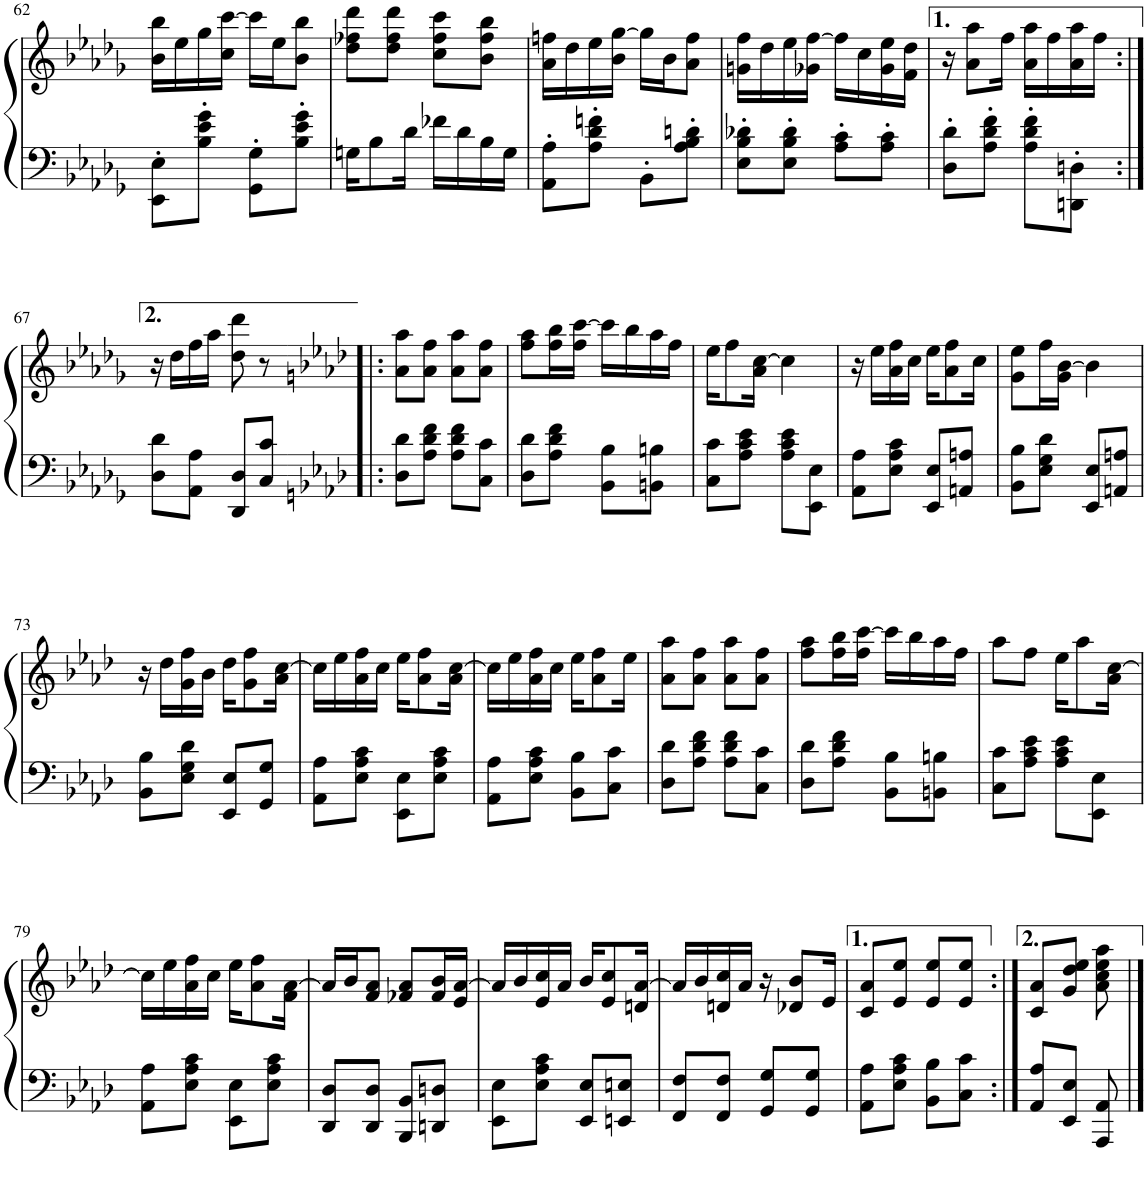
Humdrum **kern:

**kern	**kern
*part1	*part1
*staff2	*staff1
*I"Piano	*
*I'Pno	*
!!LO:PB:g=z
*clefF4	*clefG2
*k[b-e-a-d-g-]	*k[b-e-a-d-g-]
*M2/4	*M2/4
=62	=62
8EE-\' 8E-\'L	16b-\ 16bb-\LL
.	16ee-\
8B-\' 8e-\' 8g-\'J	16gg-\
.	16cc\ [16ccc\JJ
8GG-\' 8G-\'L	16ccc\LL]
.	16ee-\J
8B-\' 8e-\' 8g-\'J	8b-\ 8bb-\J
=63	=63
16Gn\KL	8dd-\ 8ff-X\ 8ddd-\L
8B-\	.
.	8dd-\ 8ff-X\ 8ddd-\J
16d-\Jk	.
16f-X\LL	8cc\ 8ff-X\ 8ccc\L
16d-\	.
16B-\	8b-\ 8ff-X\ 8bb-\J
16G\JJ	.
=64	=64
8AA-\' 8A-\'L	16a-\ 16ffn\LL
.	16dd-\
8A-\' 8d-\' 8fn\'J	16ee-\
.	16b-\ [16gg-\JJ
8BB-'\L	16gg-\LL]
.	16b-\J
8A-\' 8B-\' 8dn\'J	8a-\ 8ff\J
=65	=65
8E-\' 8B-\' 8d-X\'L	16gn\ 16ff\LL
.	16dd-\
8E-\' 8B-\' 8d-\'J	16ee-\
.	16g-X\ [16ff\JJ
8A-\' 8c\'L	16ff\LL]
.	16cc\
8A-\' 8c\'J	16g-\ 16ee-\
.	16f\ 16dd-\JJ
=66	=66
8D-\' 8d-\'L	16r
.	8a-\ 8aa-\L
8A-\' 8d-\' 8f\'J	.
.	16ff\Jk
8A-\' 8d-\' 8f\'L	16a-\ 16aa-\LL
.	16ff\
8DDn\' 8Dn\'J	16a-\ 16aa-\
.	16ff\JJ
!!LO:LB:g=z
=67:|!	=67:|!
8D-\ 8d-\L	16r
.	16dd-\LL
8AA-\ 8A-\J	16ff\
.	16aa-\JJ
8DD-/ 8D-/L	8dd-\ 8ddd-\
8C/ 8c/J	8r
=68!|:	=68!|:
*k[b-e-a-d-]	*k[b-e-a-d-]
8D-\ 8d-\L	8a-\ 8aa-\L
8A-\ 8d-\ 8f\J	8a-\ 8ff\J
8A-\ 8d-\ 8f\L	8a-\ 8aa-\L
8C\ 8c\J	8a-\ 8ff\J
=69	=69
8D-\ 8d-\L	8ff\ 8aa-\L
8A-\ 8d-\ 8f\J	16ff\ 16bb-\L
.	16ff\ [16ccc\JJ
8BB-\ 8B-\L	16ccc\LL]
.	16bb-\
8BBn\ 8Bn\J	16aa-\
.	16ff\JJ
=70	=70
8C\ 8c\L	16ee-\KL
.	8ff\
8A-\ 8c\ 8e-\J	.
.	16a-\ [16cc\Jk
8A-\ 8c\ 8e-\L	4cc\]
8EE-\ 8E-\J	.
=71	=71
8AA-\ 8A-\L	16r
.	16ee-\LL
8E-\ 8A-\ 8c\J	16a-\ 16ff\
.	16cc\JJ
8EE-/ 8E-/L	16ee-\KL
.	8a-\ 8ff\
8AAn/ 8An/J	.
.	16cc\Jk
=72	=72
8BB-\ 8B-\L	8g\ 8ee-\L
8E-\ 8G\ 8d-\J	16ff\L
.	16g\ [16b-\JJ
8EE-/ 8E-/L	4b-\]
8AAn/ 8An/J	.
!!LO:LB:g=z
=73	=73
8BB-\ 8B-\L	16r
.	16dd-\LL
8E-\ 8G\ 8d-\J	16g\ 16ff\
.	16b-\JJ
8EE-/ 8E-/L	16dd-\KL
.	8g\ 8ff\
8GG/ 8G/J	.
.	16a-\ [16cc\Jk
=74	=74
8AA-\ 8A-\L	16cc\LL]
.	16ee-\
8E-\ 8A-\ 8c\J	16a-\ 16ff\
.	16cc\JJ
8EE-\ 8E-\L	16ee-\KL
.	8a-\ 8ff\
8E-\ 8A-\ 8c\J	.
.	16a-\ [16cc\Jk
=75	=75
8AA-\ 8A-\L	16cc\LL]
.	16ee-\
8E-\ 8A-\ 8c\J	16a-\ 16ff\
.	16cc\JJ
8BB-\ 8B-\L	16ee-\KL
.	8a-\ 8ff\
8C\ 8c\J	.
.	16ee-\Jk
=76	=76
8D-\ 8d-\L	8a-\ 8aa-\L
8A-\ 8d-\ 8f\J	8a-\ 8ff\J
8A-\ 8d-\ 8f\L	8a-\ 8aa-\L
8C\ 8c\J	8a-\ 8ff\J
=77	=77
8D-\ 8d-\L	8ff\ 8aa-\L
8A-\ 8d-\ 8f\J	16ff\ 16bb-\L
.	16ff\ [16ccc\JJ
8BB-\ 8B-\L	16ccc\LL]
.	16bb-\
8BBn\ 8Bn\J	16aa-\
.	16ff\JJ
=78	=78
8C\ 8c\L	8aa-\L
8A-\ 8c\ 8e-\J	8ff\J
8A-\ 8c\ 8e-\L	16ee-\KL
.	8aa-\
8EE-\ 8E-\J	.
.	16a-\ [16cc\Jk
!!LO:LB:g=z
=79	=79
8AA-\ 8A-\L	16cc\LL]
.	16ee-\
8E-\ 8A-\ 8c\J	16a-\ 16ff\
.	16cc\JJ
8EE-\ 8E-\L	16ee-\KL
.	8a-\ 8ff\
8E-\ 8A-\ 8c\J	.
.	16f\ [16a-\Jk
=80	=80
8DD-/ 8D-/L	16a-/LL]
.	16b-/J
8DD-/ 8D-/J	8f/ 8a-/J
8BBB-/ 8BB-/L	8f-X/ 8a-/L
8DDn/ 8Dn/J	16f-X/ 16b-/L
.	16e-/ [16a-/JJ
=81	=81
8EE-\ 8E-\L	16a-/LL]
.	16b-/
8E-\ 8A-\ 8c\J	16e-/ 16cc/
.	16a-/JJ
8EE-/ 8E-/L	16b-/KL
.	8e-/ 8cc/
8EEn/ 8En/J	.
.	16dn/ [16a-/Jk
=82	=82
8FF/ 8F/L	16a-/LL]
.	16b-/
8FF/ 8F/J	16dn/ 16cc/
.	16a-/JJ
8GG/ 8G/L	16r
.	8d-X/ 8b-/L
8GG/ 8G/J	.
.	16e-/Jk
=83	=83
8AA-\ 8A-\L	8c/ 8a-/L
8E-\ 8A-\ 8c\J	8e-/ 8ee-/J
8BB-\ 8B-\L	8e-/ 8ee-/L
8C\ 8c\J	8e-/ 8ee-/J
=84:|!	=84:|!
8AA-/ 8A-/L	8c/ 8a-/L
8EE-/ 8E-/J	8g/ 8dd-/ 8ee-/J
8AAA-/ 8AA-/	8a-\ 8cc\ 8ee-\ 8aa-\
==	==
*-	*-
